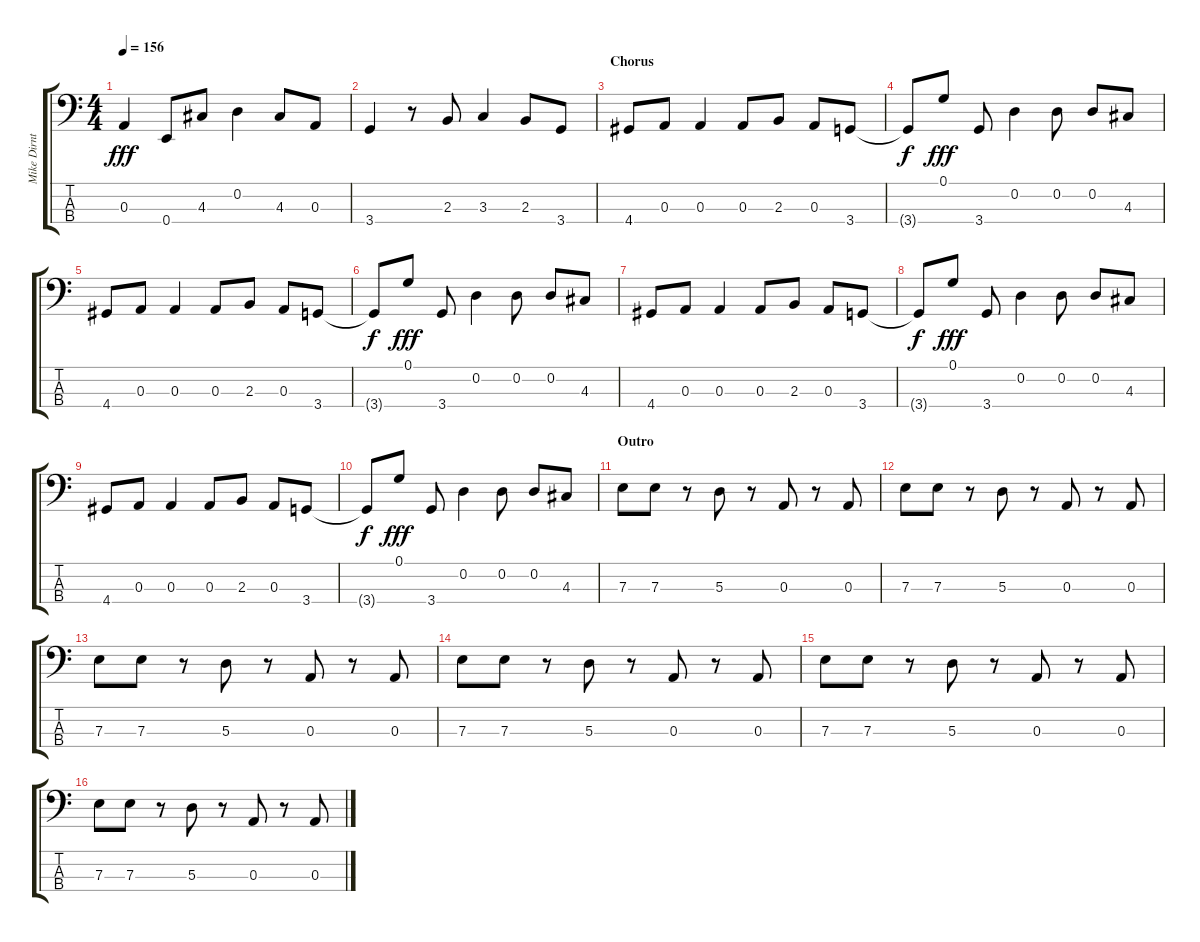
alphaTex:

\track ("Mike Dirnt (Bass)" "Mike Dirnt") {instrument electricbasspick}
\staff {score tabs}
\tuning (G2 D2 A1 E1) {hide}
\ts (4 4)
\tempo 156
\clef f4
\ks c
0.3.4{dy fff} 0.4.8 4.3.8 0.2.4 4.3.8 0.3.8 |
3.4.4 r.8 2.3.8 3.3.4 2.3.8 3.4.8 |
\section ("" "Chorus")
4.4.8 0.3.8 0.3.4 0.3.8 2.3.8 0.3.8 3.4.8 |
3.4{t}.8{dy f} 0.1.8{dy fff} 3.4.8 0.2.4 0.2.8 0.2.8 4.3.8 |
4.4.8 0.3.8 0.3.4 0.3.8 2.3.8 0.3.8 3.4.8 |
3.4{t}.8{dy f} 0.1.8{dy fff} 3.4.8 0.2.4 0.2.8 0.2.8 4.3.8 |
4.4.8 0.3.8 0.3.4 0.3.8 2.3.8 0.3.8 3.4.8 |
3.4{t}.8{dy f} 0.1.8{dy fff} 3.4.8 0.2.4 0.2.8 0.2.8 4.3.8 |
4.4.8 0.3.8 0.3.4 0.3.8 2.3.8 0.3.8 3.4.8 |
3.4{t}.8{dy f} 0.1.8{dy fff} 3.4.8 0.2.4 0.2.8 0.2.8 4.3.8 |
\section ("" "Outro")
7.3.8 7.3.8 r.8 5.3.8 r.8 0.3.8 r.8 0.3.8 |
7.3.8 7.3.8 r.8 5.3.8 r.8 0.3.8 r.8 0.3.8 |
7.3.8 7.3.8 r.8 5.3.8 r.8 0.3.8 r.8 0.3.8 |
7.3.8 7.3.8 r.8 5.3.8 r.8 0.3.8 r.8 0.3.8 |
7.3.8 7.3.8 r.8 5.3.8 r.8 0.3.8 r.8 0.3.8 |
7.3.8 7.3.8 r.8 5.3.8 r.8 0.3.8 r.8 0.3.8
